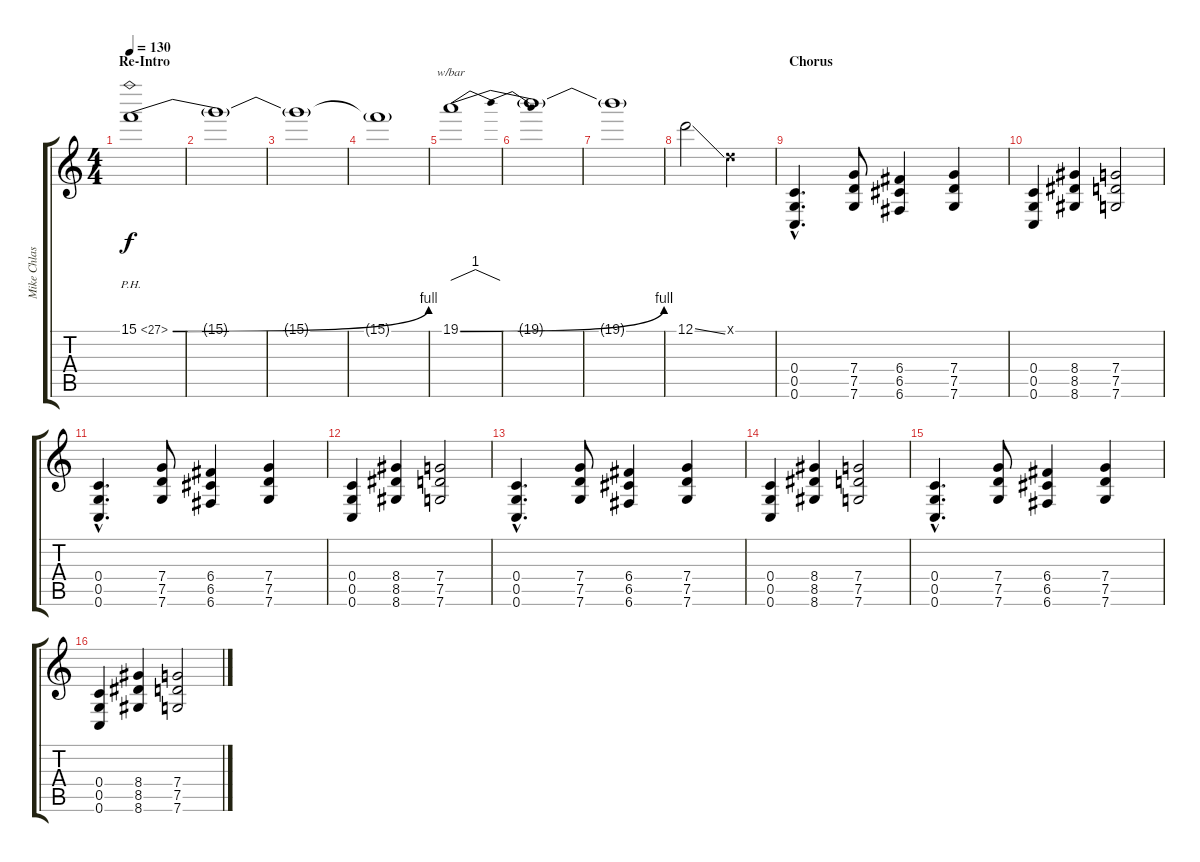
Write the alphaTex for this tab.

\track ("Mike Chlasciak" "Mike Chlas") {instrument distortionguitar}
\staff {score tabs}
\tuning (D4 A3 F3 C3 G2 C2) {hide}
\ts (4 4)
\section ("" "Re-Intro")
\tempo 130
\clef g2
\ks c
15.1{be (bend 0 0 60 4) ph 12}.1{dy f} |
15.1{t}.1 |
15.1{t}.1 |
15.1{t}.1 |
19.1{be (bend 0 0 60 4)}.1{tbe (dip default 0 0 30 4 60 0)} |
19.1{t}.1 |
19.1{t}.1 |
12.1{ss}.2 0.1{x}.2 |
\section ("" "Chorus")
(0.4{hac} 0.5{hac} 0.6{hac}).4{d} (7.4 7.5 7.6).8 (6.4 6.5 6.6).4 (7.4 7.5 7.6).4 |
(0.4 0.5 0.6).4 (8.4 8.5 8.6).4 (7.4 7.5 7.6).2 |
(0.4{hac} 0.5{hac} 0.6{hac}).4{d} (7.4 7.5 7.6).8 (6.4 6.5 6.6).4 (7.4 7.5 7.6).4 |
(0.4 0.5 0.6).4 (8.4 8.5 8.6).4 (7.4 7.5 7.6).2 |
(0.4{hac} 0.5{hac} 0.6{hac}).4{d} (7.4 7.5 7.6).8 (6.4 6.5 6.6).4 (7.4 7.5 7.6).4 |
(0.4 0.5 0.6).4 (8.4 8.5 8.6).4 (7.4 7.5 7.6).2 |
(0.4{hac} 0.5{hac} 0.6{hac}).4{d} (7.4 7.5 7.6).8 (6.4 6.5 6.6).4 (7.4 7.5 7.6).4 |
(0.4 0.5 0.6).4 (8.4 8.5 8.6).4 (7.4 7.5 7.6).2
